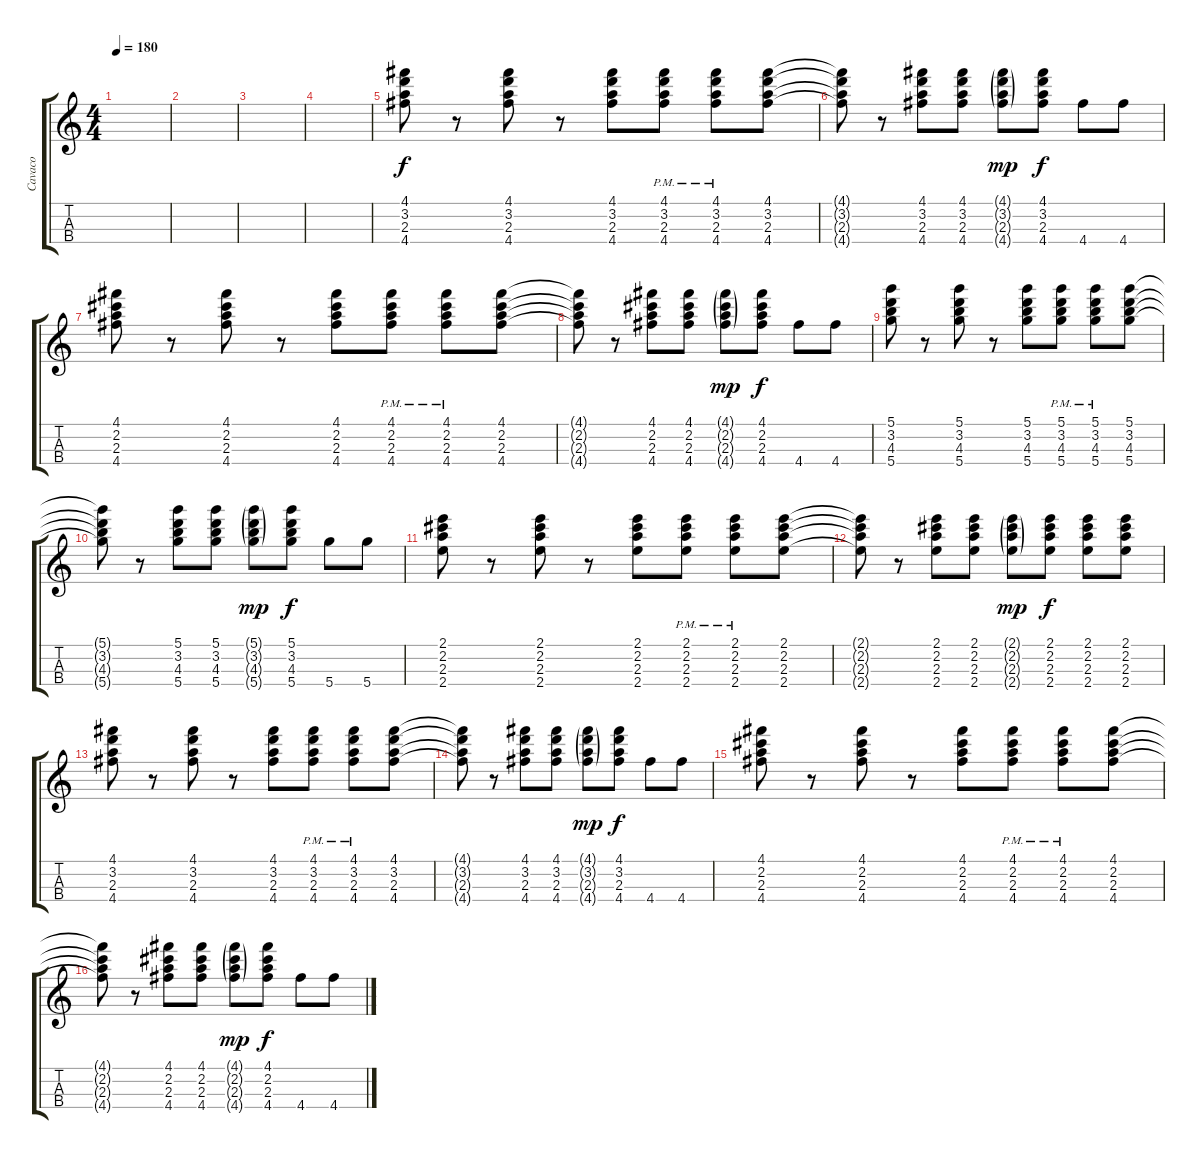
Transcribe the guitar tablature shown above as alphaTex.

\track ("Cavaco" "Cavaco") {instrument banjo}
\staff {score tabs}
\tuning (D5 B4 G4 D4) {hide}
\displaytranspose 12
\ts (4 4)
\tempo 180
\clef g2
\ks c
|
|
|
|
(4.1 3.2 2.3 4.4).8 r.8 (4.1 3.2 2.3 4.4).8 r.8 (4.1 3.2 2.3 4.4).8 (4.1{pm} 3.2{pm} 2.3{pm} 4.4{pm}).8 (4.1{pm} 3.2{pm} 2.3{pm} 4.4{pm}).8 (4.1 3.2 2.3 4.4).8 |
(4.1{t} 3.2{t} 2.3{t} 4.4{t}).8 r.8 (4.1 3.2 2.3 4.4).8 (4.1 3.2 2.3 4.4).8 (4.1{g} 3.2{g} 2.3{g} 4.4{g}).8{dy mp} (4.1 3.2 2.3 4.4).8{dy f} 4.4.8 4.4.8 |
(4.1 2.2 2.3 4.4).8 r.8 (4.1 2.2 2.3 4.4).8 r.8 (4.1 2.2 2.3 4.4).8 (4.1{pm} 2.2{pm} 2.3{pm} 4.4{pm}).8 (4.1{pm} 2.2{pm} 2.3{pm} 4.4{pm}).8 (4.1 2.2 2.3 4.4).8 |
(4.1{t} 2.2{t} 2.3{t} 4.4{t}).8 r.8 (4.1 2.2 2.3 4.4).8 (4.1 2.2 2.3 4.4).8 (4.1{g} 2.2{g} 2.3{g} 4.4{g}).8{dy mp} (4.1 2.2 2.3 4.4).8{dy f} 4.4.8 4.4.8 |
(5.1 3.2 4.3 5.4).8 r.8 (5.1 3.2 4.3 5.4).8 r.8 (5.1 3.2 4.3 5.4).8 (5.1{pm} 3.2{pm} 4.3{pm} 5.4{pm}).8 (5.1{pm} 3.2{pm} 4.3{pm} 5.4{pm}).8 (5.1 3.2 4.3 5.4).8 |
(5.1{t} 3.2{t} 4.3{t} 5.4{t}).8 r.8 (5.1 3.2 4.3 5.4).8 (5.1 3.2 4.3 5.4).8 (5.1{g} 3.2{g} 4.3{g} 5.4{g}).8{dy mp} (5.1 3.2 4.3 5.4).8{dy f} 5.4.8 5.4.8 |
(2.1 2.2 2.3 2.4).8 r.8 (2.1 2.2 2.3 2.4).8 r.8 (2.1 2.2 2.3 2.4).8 (2.1{pm} 2.2{pm} 2.3{pm} 2.4{pm}).8 (2.1{pm} 2.2{pm} 2.3{pm} 2.4{pm}).8 (2.1 2.2 2.3 2.4).8 |
(2.1{t} 2.2{t} 2.3{t} 2.4{t}).8 r.8 (2.1 2.2 2.3 2.4).8 (2.1 2.2 2.3 2.4).8 (2.1{g} 2.2{g} 2.3{g} 2.4{g}).8{dy mp} (2.1 2.2 2.3 2.4).8{dy f} (2.1 2.2 2.3 2.4).8 (2.1 2.2 2.3 2.4).8 |
(4.1 3.2 2.3 4.4).8{volume 7} r.8 (4.1 3.2 2.3 4.4).8 r.8 (4.1 3.2 2.3 4.4).8 (4.1{pm} 3.2{pm} 2.3{pm} 4.4{pm}).8 (4.1{pm} 3.2{pm} 2.3{pm} 4.4{pm}).8 (4.1 3.2 2.3 4.4).8 |
(4.1{t} 3.2{t} 2.3{t} 4.4{t}).8{volume 6} r.8 (4.1 3.2 2.3 4.4).8 (4.1 3.2 2.3 4.4).8 (4.1{g} 3.2{g} 2.3{g} 4.4{g}).8{dy mp} (4.1 3.2 2.3 4.4).8{dy f} 4.4.8 4.4.8 |
(4.1 2.2 2.3 4.4).8 r.8{volume 5} (4.1 2.2 2.3 4.4).8 r.8 (4.1 2.2 2.3 4.4).8 (4.1{pm} 2.2{pm} 2.3{pm} 4.4{pm}).8 (4.1{pm} 2.2{pm} 2.3{pm} 4.4{pm}).8 (4.1 2.2 2.3 4.4).8 |
(4.1{t} 2.2{t} 2.3{t} 4.4{t}).8 r.8{volume 4} (4.1 2.2 2.3 4.4).8 (4.1 2.2 2.3 4.4).8 (4.1{g} 2.2{g} 2.3{g} 4.4{g}).8{dy mp} (4.1 2.2 2.3 4.4).8{dy f} 4.4.8 4.4.8
